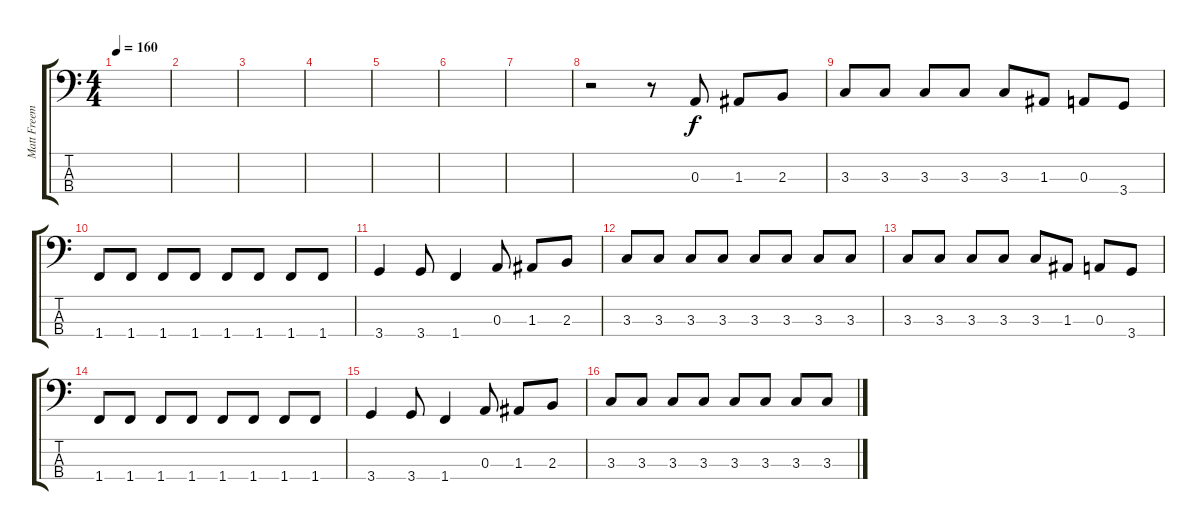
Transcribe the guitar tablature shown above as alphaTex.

\track ("Matt Freeman" "Matt Freem") {instrument electricbasspick}
\staff {score tabs}
\tuning (G2 D2 A1 E1) {hide}
\ts (4 4)
\tempo 160
\clef f4
\ks c
|
|
|
|
|
|
|
r.2 r.8 0.3.8 1.3.8 2.3.8 |
3.3.8 3.3.8 3.3.8 3.3.8 3.3.8 1.3.8 0.3.8 3.4.8 |
1.4.8 1.4.8 1.4.8 1.4.8 1.4.8 1.4.8 1.4.8 1.4.8 |
3.4.4 3.4.8 1.4.4 0.3.8 1.3.8 2.3.8 |
3.3.8 3.3.8 3.3.8 3.3.8 3.3.8 3.3.8 3.3.8 3.3.8 |
3.3.8 3.3.8 3.3.8 3.3.8 3.3.8 1.3.8 0.3.8 3.4.8 |
1.4.8 1.4.8 1.4.8 1.4.8 1.4.8 1.4.8 1.4.8 1.4.8 |
3.4.4 3.4.8 1.4.4 0.3.8 1.3.8 2.3.8 |
3.3.8 3.3.8 3.3.8 3.3.8 3.3.8 3.3.8 3.3.8 3.3.8
